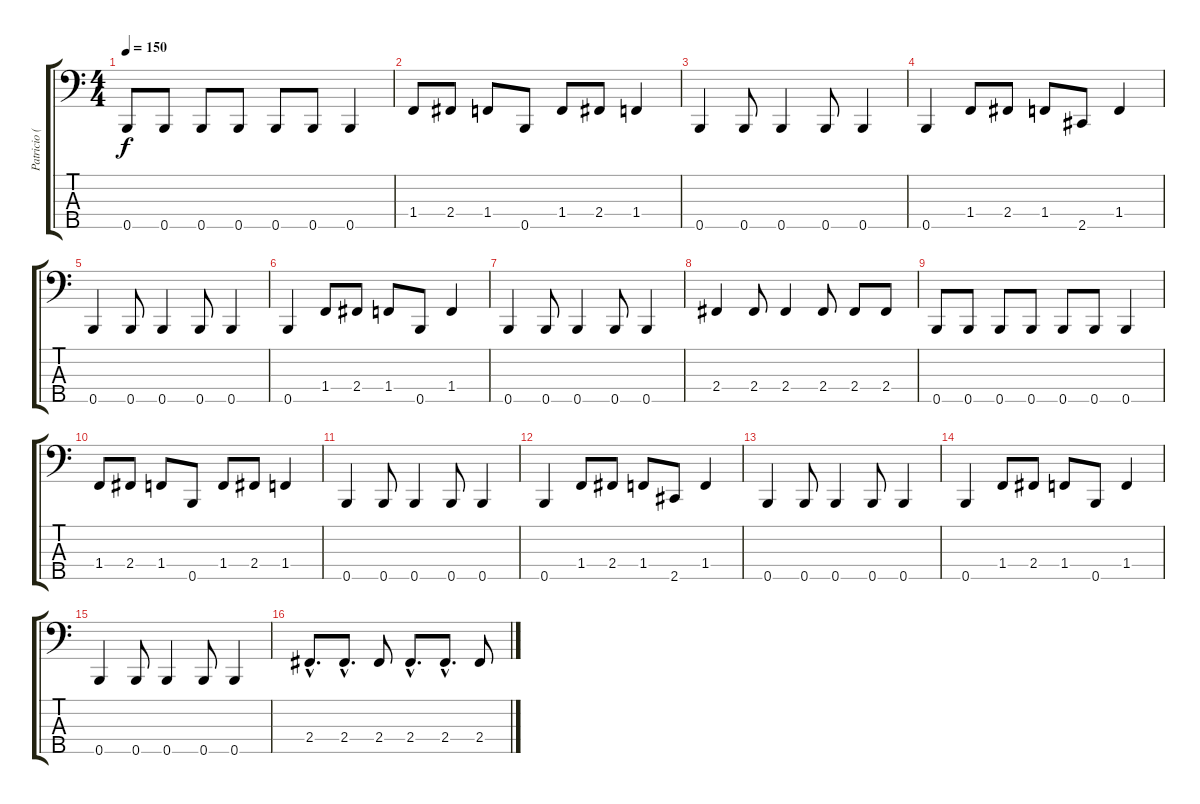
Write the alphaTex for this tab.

\track ("Patricio (Bajo)" "Patricio (") {instrument electricbassfinger}
\staff {score tabs}
\tuning (G2 D2 A1 E1 B0) {hide}
\ts (4 4)
\tempo 150
\clef f4
\ks c
0.5.8{dy f} 0.5.8 0.5.8 0.5.8 0.5.8 0.5.8 0.5.4 |
1.4.8 2.4.8 1.4.8 0.5.8 1.4.8 2.4.8 1.4.4 |
0.5.4 0.5.8 0.5.4 0.5.8 0.5.4 |
0.5.4 1.4.8 2.4.8 1.4.8 2.5.8 1.4.4 |
0.5.4 0.5.8 0.5.4 0.5.8 0.5.4 |
0.5.4 1.4.8 2.4.8 1.4.8 0.5.8 1.4.4 |
0.5.4 0.5.8 0.5.4 0.5.8 0.5.4 |
2.4.4 2.4.8 2.4.4 2.4.8 2.4.8 2.4.8 |
0.5.8 0.5.8 0.5.8 0.5.8 0.5.8 0.5.8 0.5.4 |
1.4.8 2.4.8 1.4.8 0.5.8 1.4.8 2.4.8 1.4.4 |
0.5.4 0.5.8 0.5.4 0.5.8 0.5.4 |
0.5.4 1.4.8 2.4.8 1.4.8 2.5.8 1.4.4 |
0.5.4 0.5.8 0.5.4 0.5.8 0.5.4 |
0.5.4 1.4.8 2.4.8 1.4.8 0.5.8 1.4.4 |
0.5.4 0.5.8 0.5.4 0.5.8 0.5.4 |
2.4{hac}.8{d} 2.4{hac}.8{d} 2.4.8 2.4{hac}.8{d} 2.4{hac}.8{d} 2.4.8
